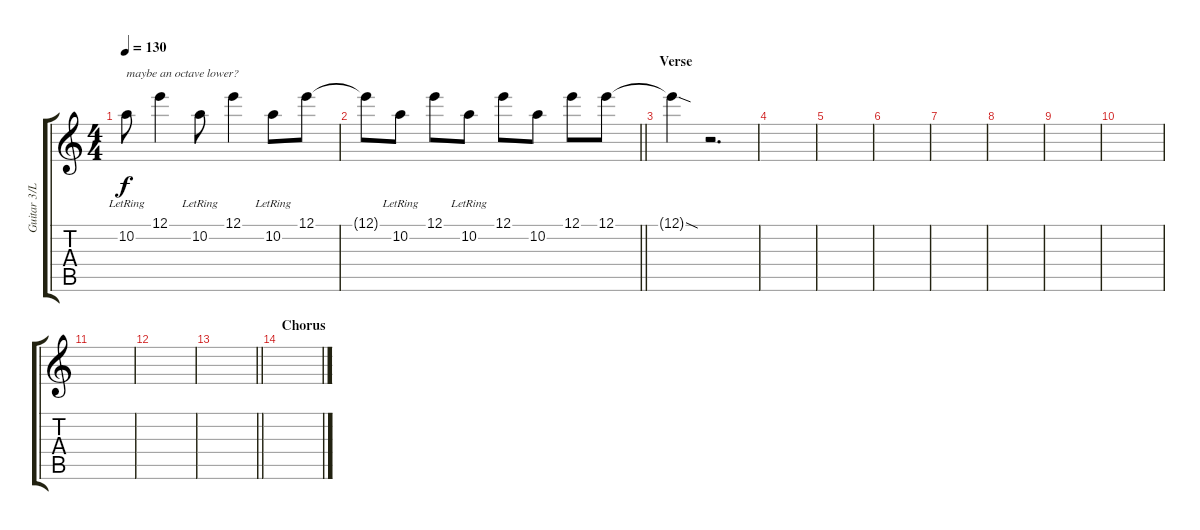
\track ("Guitar 3/Lead" "Guitar 3/L") {instrument overdrivenguitar}
\staff {score tabs}
\tuning (E4 B3 G3 D3 A2 E2) {hide}
\ts (4 4)
\tempo 130
\clef g2
\ks c
10.2{lr}.8{txt "maybe an octave lower?" dy f} 12.1.4 10.2{lr}.8 12.1.4 10.2{lr}.8 12.1.8 |
\barLineRight lightlight
12.1{t}.8 10.2{lr}.8 12.1.8 10.2{lr}.8 12.1.8 10.2.8 12.1.8 12.1.8 |
\section ("" "Verse")
12.1{sod t}.4 r.2{d} |
|
|
|
|
|
|
|
|
|
\barLineRight lightlight
|
\section ("" "Chorus")
